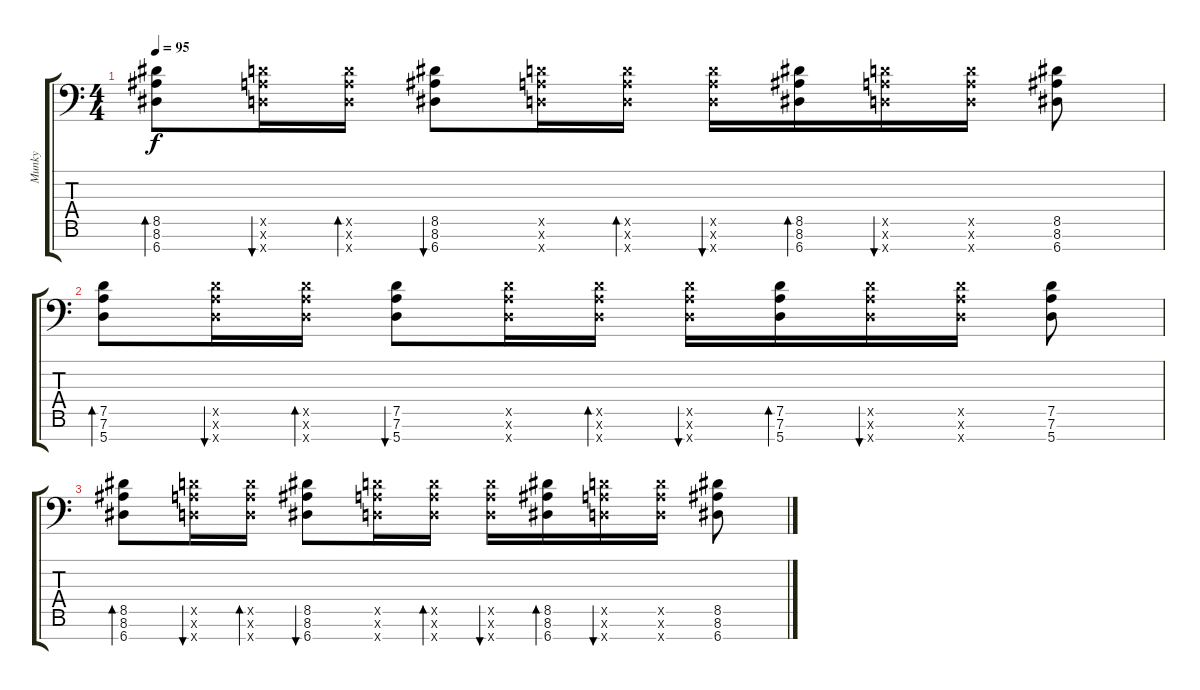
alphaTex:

\track ("Munky" "Munky") {instrument distortionguitar}
\staff {score tabs}
\tuning (D4 A3 F3 C3 G2 D2 A1) {hide}
\ts (4 4)
\tempo 95
\clef f4
\ks c
(8.5 8.6 6.7).8{bd 30 dy f} (7.5{x} 7.6{x} 5.7{x}).16{bu 30} (7.5{x} 7.6{x} 5.7{x}).16{bd 30} (8.5 8.6 6.7).8{bu 30} (7.5{x} 7.6{x} 5.7{x}).16 (7.5{x} 7.6{x} 5.7{x}).16{bd 30} (7.5{x} 7.6{x} 5.7{x}).16{bu 30} (8.5 8.6 6.7).16{bd 30} (7.5{x} 7.6{x} 5.7{x}).16{bu 30} (7.5{x} 7.6{x} 5.7{x}).16 (8.5 8.6 6.7).8 |
(7.5 7.6 5.7).8{bd 30} (7.5{x} 7.6{x} 5.7{x}).16{bu 30} (7.5{x} 7.6{x} 5.7{x}).16{bd 30} (7.5 7.6 5.7).8{bu 30} (7.5{x} 7.6{x} 5.7{x}).16 (7.5{x} 7.6{x} 5.7{x}).16{bd 30} (7.5{x} 7.6{x} 5.7{x}).16{bu 30} (7.5 7.6 5.7).16{bd 30} (7.5{x} 7.6{x} 5.7{x}).16{bu 30} (7.5{x} 7.6{x} 5.7{x}).16 (7.5 7.6 5.7).8 |
(8.5 8.6 6.7).8{bd 30} (7.5{x} 7.6{x} 5.7{x}).16{bu 30} (7.5{x} 7.6{x} 5.7{x}).16{bd 30} (8.5 8.6 6.7).8{bu 30} (7.5{x} 7.6{x} 5.7{x}).16 (7.5{x} 7.6{x} 5.7{x}).16{bd 30} (7.5{x} 7.6{x} 5.7{x}).16{bu 30} (8.5 8.6 6.7).16{bd 30} (7.5{x} 7.6{x} 5.7{x}).16{bu 30} (7.5{x} 7.6{x} 5.7{x}).16 (8.5 8.6 6.7).8
